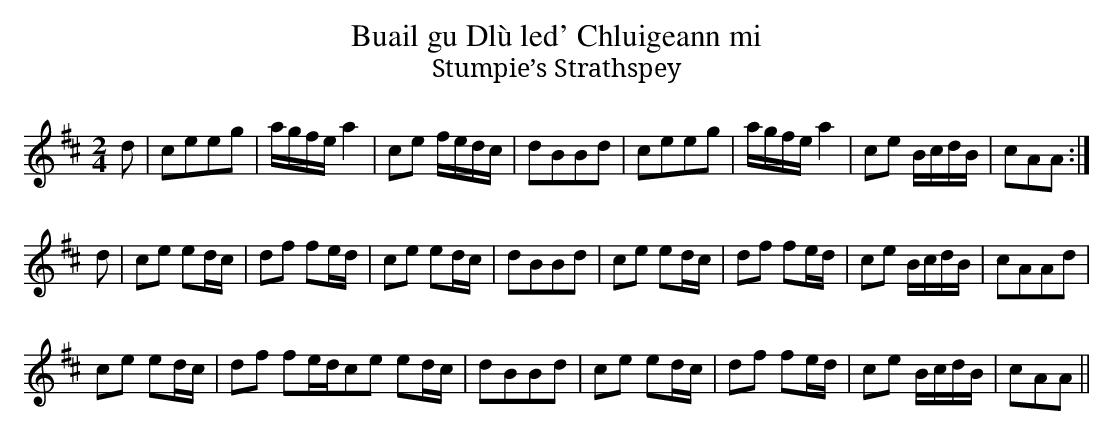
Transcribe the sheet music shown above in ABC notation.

X:1
T:Buail gu Dlù led' Chluigeann mi
T:Stumpie’s Strathspey
M:2/4
L:1/8
K:Amix
d|ceeg|a/g/f/e/ a2|ce f/e/d/c/|dBBd|ceeg|a/g/f/e/ a2|ce B/c/d/B/ |cAA:|
d|ce ed/c/|df fe/d/|ce ed/c/|dBBd|ce ed/c/|df fe/d/|ce B/c/d/B/|cAAd|
ce ed/c/|df fe/d/\ce ed/c/|dBBd|ce ed/c/|df fe/d/|ce B/c/d/B/|cAA||
